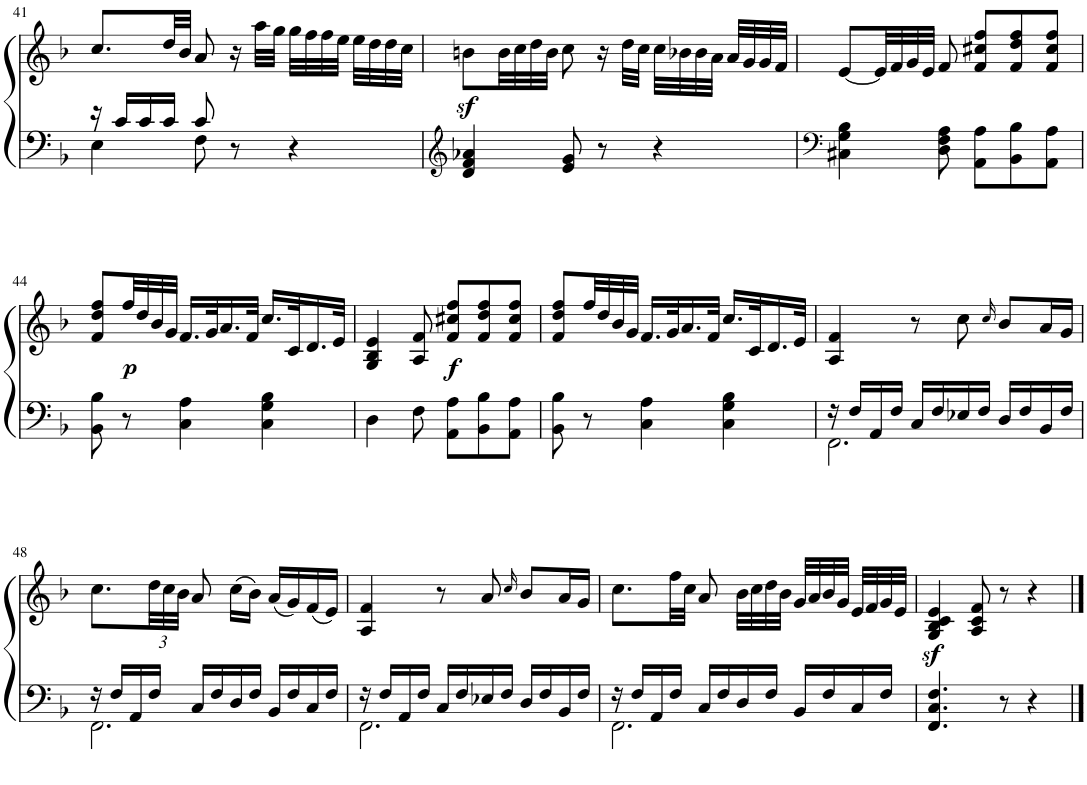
**kern	**kern	**dynam
*part1	*part1	*part1
*staff2	*staff1	*staff1/2
*I"Piano	*	*
*I'Pno.	*	*
!!LO:PB:g=z
*clefF4	*clefG2	*
*k[b-]	*k[b-]	*
*F:	*F:	*
*M3/4	*M3/4	*
=41	=41	=41
*^	*	*
16r	4E\	8.cc/L	.
16c/LL	.	.	.
16c/	.	.	.
16c/JJ	.	32dd/LL	.
.	.	32b-/JJJ	.
8c/	8F\	8a/	.
8r	8ryy	16r	.
.	.	32aa\LLL	.
.	.	32gg\JJJ	.
4r	4ryy	32gg\LLL	.
.	.	32ff\	.
.	.	32ff\	.
.	.	32ee\JJJ	.
.	.	32ee\LLL	.
.	.	32dd\	.
.	.	32dd\	.
.	.	32cc\JJJ	.
*v	*v	*	*
=42	=42	=42
*clefG2	*	*
4d/ 4f/ 4a-X/	8bnz<\L	.
.	32b\LL	.
.	32cc\	.
.	32dd\	.
.	32b\JJJ	.
8e/ 8g/	8cc\	.
8r	16r	.
.	32dd\LLL	.
.	32cc\JJJ	.
4r	32cc\LLL	.
.	32b-X\	.
.	32b-\	.
.	32a\JJJ	.
.	32a/LLL	.
.	32g/	.
.	32g/	.
.	32f/JJJ	.
=43	=43	=43
*clefF4	*	*
4C#X\ 4G\ 4B-\	[8e/L	.
.	32e/LL]	.
.	32f/	.
.	32g/	.
.	32e/JJJ	.
8D\ 8F\ 8A\	8f/	.
8AA\ 8A\L	8f/ 8cc#X/ 8ff/L	.
8BB-\ 8B-\	8f/ 8dd/ 8ff/	.
8AA\ 8A\J	8f/ 8cc#/ 8ff/J	.
!!LO:LB:g=z
=44	=44	=44
8BB-\ 8B-\	8f/ 8dd/ 8ff/L	.
!	!	!LO:DY:b
8r	32ff/LL	p
.	32dd/	.
.	32b-/	.
.	32g/JJJ	.
4C\ 4A\	16.f/LL	.
.	32g/K	.
.	16.a/	.
.	32f/JJk	.
4C\ 4G\ 4B-\	16.cc/LL	.
.	32c/K	.
.	16.d/	.
.	32e/JJk	.
=45	=45	=45
4D\	4G/ 4B-/ 4e/	.
8F\	8A/ 8f/	.
!	!	!LO:DY:b
8AA\ 8A\L	8f/ 8cc#X/ 8ff/L	f
8BB-\ 8B-\	8f/ 8dd/ 8ff/	.
8AA\ 8A\J	8f/ 8cc#/ 8ff/J	.
=46	=46	=46
8BB-\ 8B-\	8f/ 8dd/ 8ff/L	.
8r	32ff/LL	.
.	32dd/	.
.	32b-/	.
.	32g/JJJ	.
4C\ 4A\	16.f/LL	.
.	32g/K	.
.	16.a/	.
.	32f/JJk	.
4C\ 4G\ 4B-\	16.cc/LL	.
.	32c/K	.
.	16.d/	.
.	32e/JJk	.
=47	=47	=47
*^	*	*
16r	2.FF\	4A/ 4f/	.
16F/LL	.	.	.
16AA/	.	.	.
16F/JJ	.	.	.
16C/LL	.	8r	.
16F/	.	.	.
16E-X/	.	8cc\	.
16F/JJ	.	.	.
.	.	16qcc/	.
16D/LL	.	8b-/L	.
16F/	.	.	.
16BB-/	.	16a/L	.
16F/JJ	.	16g/JJ	.
!!LO:LB:g=z
=48	=48	=48	=48
16r	2.FF\	8.cc\L	.
16F/LL	.	.	.
16AA/	.	.	.
*	*	*Xbrackettup	*
16F/JJ	.	48dd\LL	.
.	.	48cc\	.
.	.	48b-\JJJ	.
16C/LL	.	8a/	.
16F/	.	.	.
16D/	.	(16cc\LL	.
16F/JJ	.	16b-\JJ)	.
16BB-/LL	.	(16a/LL	.
16F/	.	16g/)	.
16C/	.	(16f/	.
16F/JJ	.	16e/JJ)	.
=49	=49	=49	=49
16r	2.FF\	4A/ 4f/	.
16F/LL	.	.	.
16AA/	.	.	.
16F/JJ	.	.	.
16C/LL	.	8r	.
16F/	.	.	.
16E-X/	.	8a/	.
16F/JJ	.	.	.
.	.	16qcc/	.
16D/LL	.	8b-/L	.
16F/	.	.	.
16BB-/	.	16a/L	.
16F/JJ	.	16g/JJ	.
=50	=50	=50	=50
16r	2.FF\	8.cc\L	.
16F/LL	.	.	.
16AA/	.	.	.
16F/JJ	.	32ff\LL	.
.	.	32cc\JJJ	.
16C/LL	.	8a/	.
16F/	.	.	.
16D/	.	32b-\LLL	.
.	.	32cc\	.
16F/JJ	.	32dd\	.
.	.	32b-\JJJ	.
16BB-/LL	.	32g/LLL	.
.	.	32a/	.
16F/	.	32b-/	.
.	.	32g/JJJ	.
16C/	.	32e/LLL	.
.	.	32f/	.
16F/JJ	.	32g/	.
.	.	32e/JJJ	.
*v	*v	*	*
=51	=51	=51
4.FF/ 4.C/ 4.F/	4G/z< 4B-/z< 4c/z< 4e/z<	.
.	8A/ 8c/ 8f/	.
8r	8r	.
4r	4r	.
==	==	==
*-	*-	*-
